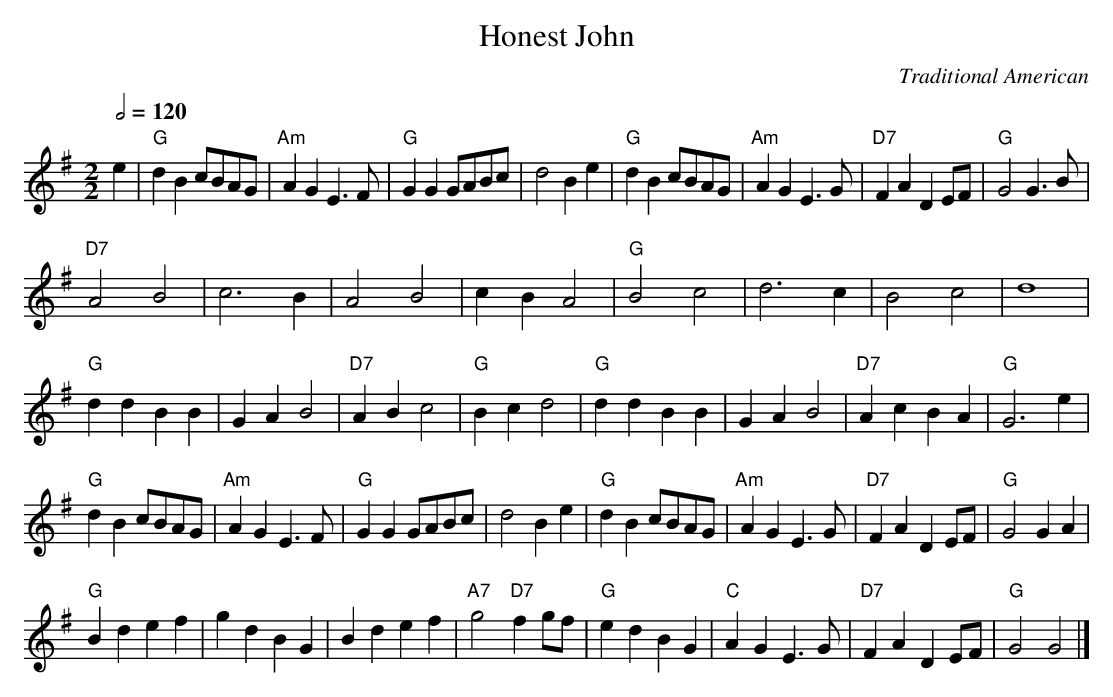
X:1
T:Honest John
C:Traditional American
Q:1/2=120
L:1/4
M:2/2
K:G
e | "G"dB c/B/A/G/ | "Am"AG E>F | "G"GG G/A/B/c/ | d2 Be |\
"G"dB c/B/A/G/ | "Am"AG E>G | "D7"FA DE/F/ | "G"G2 G>B |
"D7"A2 B2 | c3 B | A2 B2 | cB A2 |\
"G"B2 c2 | d3 c | B2 c2 | d4 |
"G"dd BB | GA B2 | "D7"AB c2 | "G"Bc d2 |\
"G"dd BB | GA B2 | "D7"Ac BA | "G"G3 e |
"G"dB c/B/A/G/ | "Am"AG E>F | "G"GG G/A/B/c/ | d2 Be |\
"G"dB c/B/A/G/ | "Am"AG E>G | "D7"FA DE/F/ | "G"G2 GA |
"G"Bd ef | gd BG | Bd ef | "A7"g2 "D7"fg/f/ |\
"G"ed BG | "C"AG E>G | "D7"FA DE/F/ | "G"G2 G2 |]
